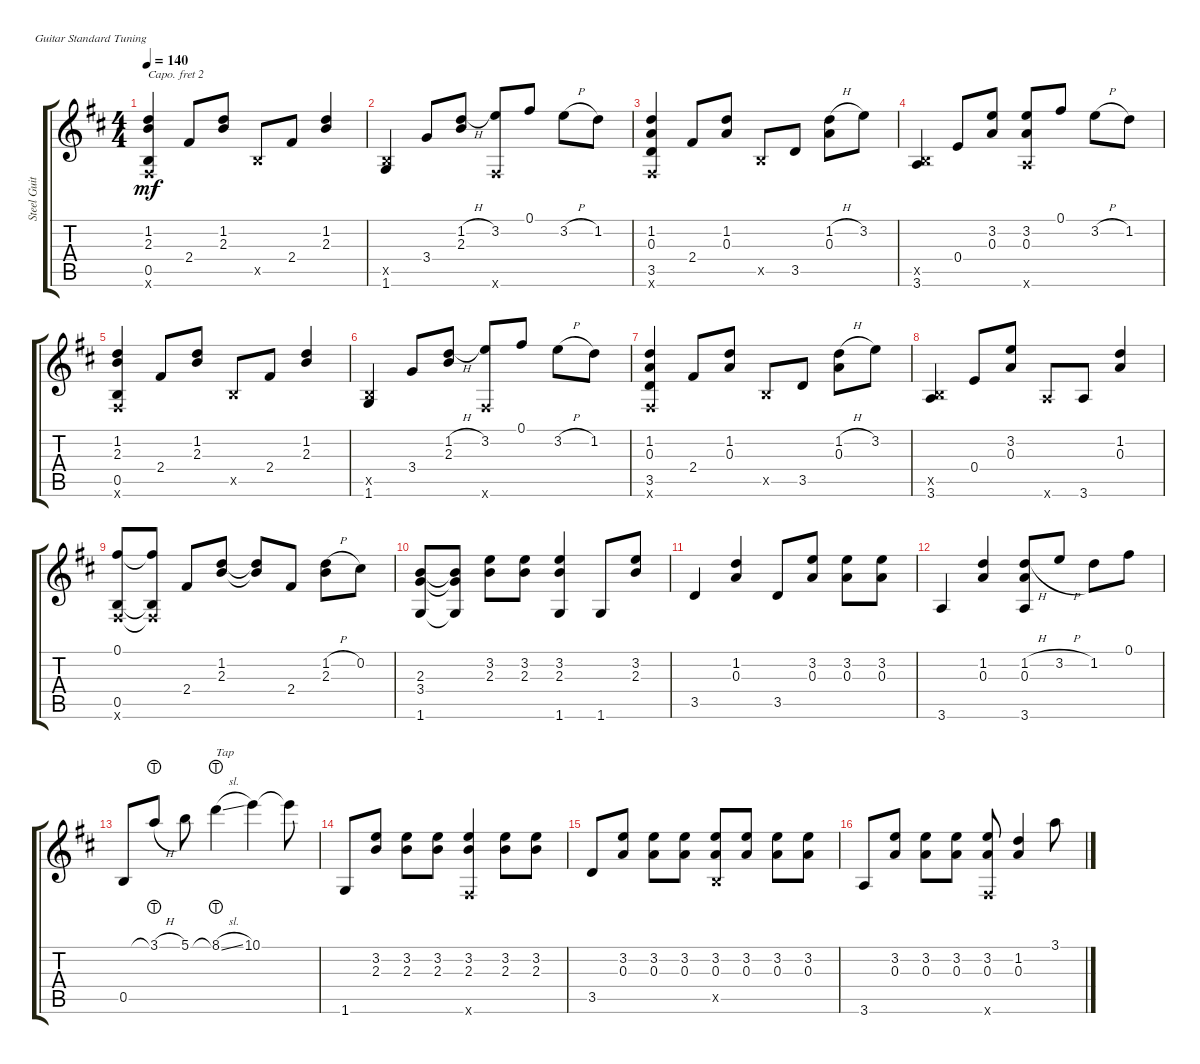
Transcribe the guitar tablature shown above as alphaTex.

\defaultSystemsLayout 4
\bracketExtendMode groupsimilarinstruments
\otherSystemsTrackNameOrientation horizontal
\track ("Steel Guitar" "Steel Guit") {instrument acousticguitarsteel}
\staff {score tabs}
\capo 2
\tuning (E4 B3 G3 D3 A2 E2)
\ts (4 4)
\tempo 140
\clef g2
\ks d
(1.2{acc forcenatural} 2.3{acc forcenatural} 0.5{acc forcenatural} 0.6{x acc forcenatural}).4{dy mf beam Up} 2.4{acc forcenatural}.8{beam Up} (2.3{acc forcenatural} 1.2{acc forcenatural}).8{beam Up} 0.5{x acc forcenatural}.8{beam Up} 2.4{acc forcenatural}.8{beam Up} (2.3{acc forcenatural} 1.2{acc forcenatural}).4{beam Up} |
(1.6{acc forcenatural} 0.5{x acc forcenatural}).4{beam Up} 3.4{acc forcenatural}.8{beam Up} (2.3{acc forcenatural} 1.2{h acc forcenatural}).8{beam Up} (3.2{acc forcenatural} 0.6{x acc forcenatural}).8{beam Up} 0.1{acc forcenatural}.8{beam Up} 3.2{h acc forcenatural}.8{beam Down} 1.2{acc forcenatural}.8{beam Down} |
(1.2{acc forcenatural} 3.5{acc forcenatural} 0.3{acc forcenatural} 0.6{x acc forcenatural}).4{beam Up} 2.4{acc forcenatural}.8{beam Up} (0.3{acc forcenatural} 1.2{acc forcenatural}).8{beam Up} 0.5{x acc forcenatural}.8{beam Up} 3.5{acc forcenatural}.8{beam Up} (0.3{acc forcenatural} 1.2{h acc forcenatural}).8{beam Down} 3.2{acc forcenatural}.8{beam Down} |
(3.6{acc forcenatural} 0.5{x acc forcenatural}).4{beam Up} 0.4{acc forcenatural}.8{beam Up} (0.3{acc forcenatural} 3.2{acc forcenatural}).8{beam Up} (3.6{x acc forcenatural} 3.2{acc forcenatural} 0.3{acc forcenatural}).8{beam Up} 0.1{acc forcenatural}.8{beam Up} 3.2{h acc forcenatural}.8{beam Down} 1.2{acc forcenatural}.8{beam Down} |
(1.2{acc forcenatural} 2.3{acc forcenatural} 0.5{acc forcenatural} 0.6{x acc forcenatural}).4{beam Up} 2.4{acc forcenatural}.8{beam Up} (2.3{acc forcenatural} 1.2{acc forcenatural}).8{beam Up} 0.5{x acc forcenatural}.8{beam Up} 2.4{acc forcenatural}.8{beam Up} (2.3{acc forcenatural} 1.2{acc forcenatural}).4{beam Up} |
(1.6{acc forcenatural} 0.5{x acc forcenatural}).4{beam Up} 3.4{acc forcenatural}.8{beam Up} (2.3{acc forcenatural} 1.2{h acc forcenatural}).8{beam Up} (3.2{acc forcenatural} 0.6{x acc forcenatural}).8{beam Up} 0.1{acc forcenatural}.8{beam Up} 3.2{h acc forcenatural}.8{beam Down} 1.2{acc forcenatural}.8{beam Down} |
(1.2{acc forcenatural} 3.5{acc forcenatural} 0.3{acc forcenatural} 0.6{x acc forcenatural}).4{beam Up} 2.4{acc forcenatural}.8{beam Up} (0.3{acc forcenatural} 1.2{acc forcenatural}).8{beam Up} 0.5{x acc forcenatural}.8{beam Up} 3.5{acc forcenatural}.8{beam Up} (0.3{acc forcenatural} 1.2{h acc forcenatural}).8{beam Down} 3.2{acc forcenatural}.8{beam Down} |
(3.6{acc forcenatural} 0.5{x acc forcenatural}).4{beam Up} 0.4{acc forcenatural}.8{beam Up} (0.3{acc forcenatural} 3.2{acc forcenatural}).8{beam Up} 3.6{x acc forcenatural}.8{beam Up} 3.6{acc forcenatural}.8{beam Up} (0.3{acc forcenatural} 1.2{acc forcenatural}).4{beam Up} |
(0.5{acc forcenatural} 0.6{x acc forcenatural} 0.1{acc forcenatural}).8{beam Up} (0.5{t acc forcenatural} 0.6{x t acc forcenatural} 0.1{t acc forcenatural}).8{beam Up} 2.4{acc forcenatural}.8{beam Up} (2.3{acc forcenatural} 1.2{acc forcenatural}).8{beam Up} (2.3{t acc forcenatural} 1.2{t acc forcenatural}).8{beam Up} 2.4{acc forcenatural}.8{beam Up} (2.3{acc forcenatural} 1.2{h acc forcenatural}).8{beam Down} 0.2{acc forcenatural}.8{beam Down} |
(2.3{acc forcenatural} 3.4{acc forcenatural} 1.6{acc forcenatural}).8{beam Up} (2.3{t acc forcenatural} 3.4{t acc forcenatural} 1.6{t acc forcenatural}).8{beam Up} (3.2{acc forcenatural} 2.3{acc forcenatural}).8{beam Down} (3.2{acc forcenatural} 2.3{acc forcenatural}).8{beam Down} (3.2{acc forcenatural} 2.3{acc forcenatural} 1.6{acc forcenatural}).4{beam Up} 1.6{acc forcenatural}.8{beam Up} (3.2{acc forcenatural} 2.3{acc forcenatural}).8{beam Up} |
3.5{acc forcenatural}.4{beam Up} (1.2{acc forcenatural} 0.3{acc forcenatural}).4{beam Up} 3.5{acc forcenatural}.8{beam Up} (3.2{acc forcenatural} 0.3{acc forcenatural}).8{beam Up} (3.2{acc forcenatural} 0.3{acc forcenatural}).8{beam Down} (3.2{acc forcenatural} 0.3{acc forcenatural}).8{beam Down} |
3.6{acc forcenatural}.4{beam Up} (0.3{acc forcenatural} 1.2{acc forcenatural}).4{beam Up} (1.2{h acc forcenatural} 0.3{acc forcenatural} 3.6{acc forcenatural}).8{beam Up} 3.2{h acc forcenatural}.8{beam Up} 1.2{acc forcenatural}.8{beam Down} 0.1{acc forcenatural}.8{beam Down} |
0.5{acc forcenatural}.8{beam Up} 3.1{h lht acc forcenatural}.8{beam Up} 5.1{acc forcenatural}.8{beam Down} 8.1{sl lht acc forcenatural}.4{txt "Tap " beam Down} 10.1{acc forcenatural}.4{beam Down} 10.1{t acc forcenatural}.8{beam Down} |
1.6{acc forcenatural}.8{beam Up} (3.2{acc forcenatural} 2.3{acc forcenatural}).8{beam Up} (3.2{acc forcenatural} 2.3{acc forcenatural}).8{beam Down} (3.2{acc forcenatural} 2.3{acc forcenatural}).8{beam Down} (3.2{acc forcenatural} 2.3{acc forcenatural} 0.6{x acc forcenatural}).4{beam Up} (3.2{acc forcenatural} 2.3{acc forcenatural}).8{beam Down} (3.2{acc forcenatural} 2.3{acc forcenatural}).8{beam Down} |
3.5{acc forcenatural}.8{beam Up} (0.3{acc forcenatural} 3.2{acc forcenatural}).8{beam Up} (0.3{acc forcenatural} 3.2{acc forcenatural}).8{beam Down} (0.3{acc forcenatural} 3.2{acc forcenatural}).8{beam Down} (0.3{acc forcenatural} 3.2{acc forcenatural} 0.5{x acc forcenatural}).8{beam Up} (0.3{acc forcenatural} 3.2{acc forcenatural}).8{beam Up} (0.3{acc forcenatural} 3.2{acc forcenatural}).8{beam Down} (0.3{acc forcenatural} 3.2{acc forcenatural}).8{beam Down} |
3.6{acc forcenatural}.8{beam Up} (0.3{acc forcenatural} 3.2{acc forcenatural}).8{beam Up} (0.3{acc forcenatural} 3.2{acc forcenatural}).8{beam Down} (0.3{acc forcenatural} 3.2{acc forcenatural}).8{beam Down} (0.3{acc forcenatural} 3.2{acc forcenatural} 0.6{x acc forcenatural}).8{beam Up} (1.2{acc forcenatural} 0.3{acc forcenatural}).4{beam Up} 3.1{acc forcenatural}.8{beam Down}
